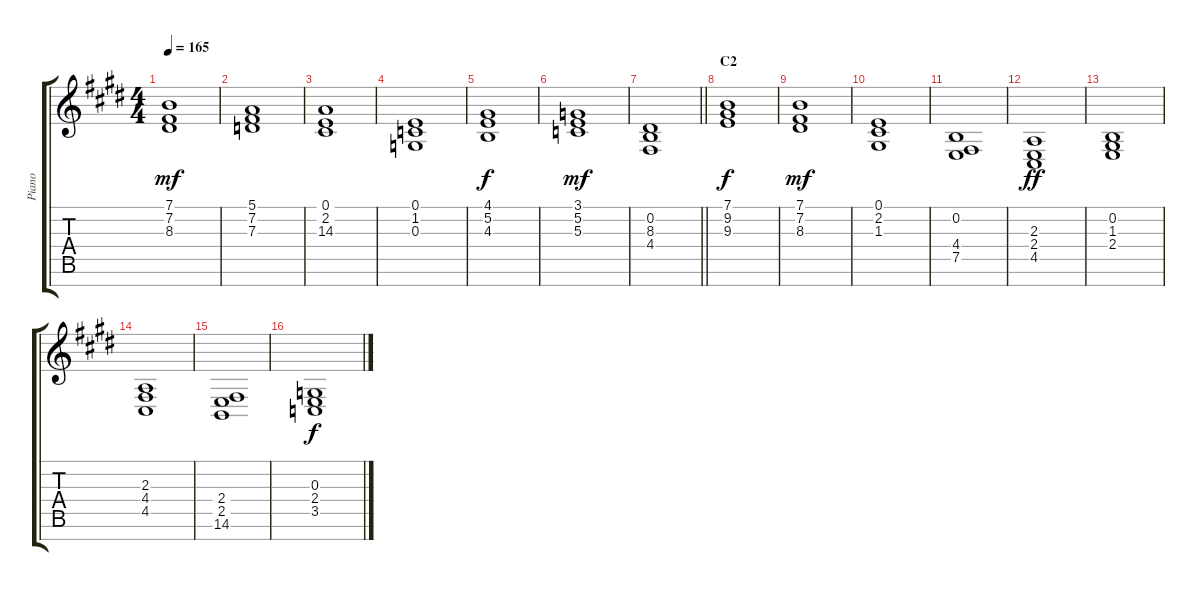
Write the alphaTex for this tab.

\track ("Piano" "Piano") {instrument acousticgrandpiano}
\staff {score tabs}
\tuning (E4 B3 G3 D3 A2 E2 B1) {hide}
\ts (4 4)
\tempo 165
\clef g2
\ks e
(7.1 7.2 8.3).1{dy mf} |
(5.1 7.2 7.3).1 |
(0.1 2.2 14.3).1 |
(0.1 1.2 0.3).1 |
(4.1 5.2 4.3).1{dy f} |
(3.1 5.2 5.3).1{dy mf} |
\barLineRight lightlight
(0.2 8.3 4.4).1 |
\section ("" "C2")
(7.1 9.2 9.3).1{dy f} |
(7.1 7.2 8.3).1{dy mf} |
(0.1 2.2 1.3).1 |
(0.2 4.4 7.5).1 |
(2.3 2.4 4.5).1{dy ff} |
(0.2 1.3 2.4).1 |
(2.3 4.4 4.5).1 |
(2.4 2.5 14.6).1 |
(0.3 2.4 3.5).1{dy f}
